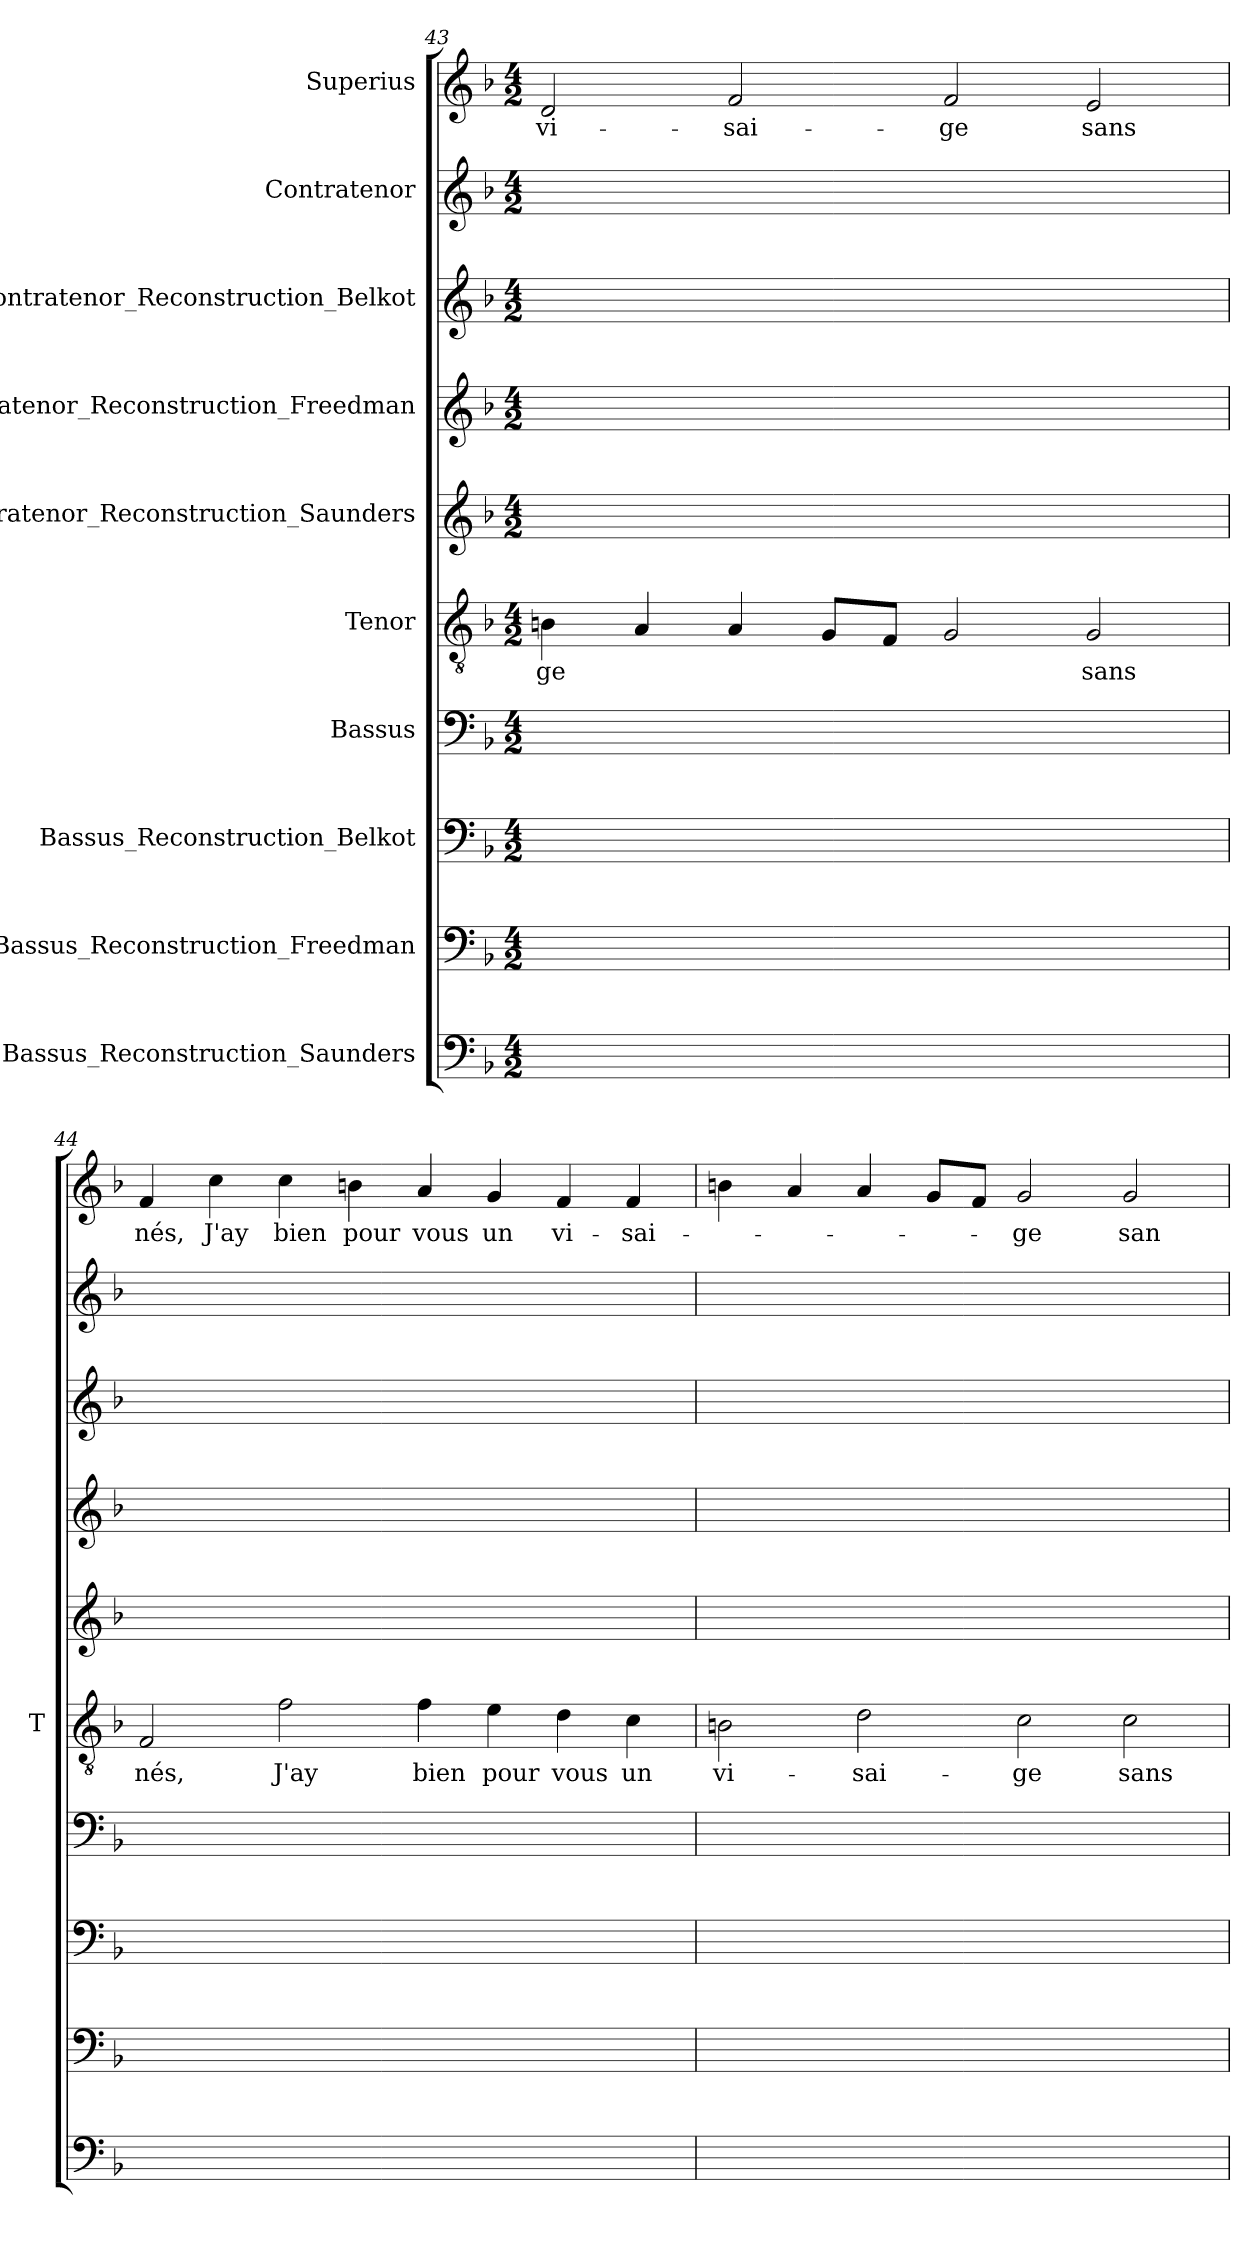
**kern	**kern	**kern	**kern	**kern	**text	**kern	**kern	**kern	**kern	**kern	**text
*part10	*part9	*part8	*part7	*part6	*part6	*part5	*part4	*part3	*part2	*part1	*part1
*staff10	*staff9	*staff8	*staff7	*staff6	*staff6	*staff5	*staff4	*staff3	*staff2	*staff1	*staff1
*I"Bassus_Reconstruction_Saunders	*I"Bassus_Reconstruction_Freedman	*I"Bassus_Reconstruction_Belkot	*I"Bassus	*I"Tenor	*	*I"Contratenor_Reconstruction_Saunders	*I"Contratenor_Reconstruction_Freedman	*I"Contratenor_Reconstruction_Belkot	*I"Contratenor	*I"Superius	*
*	*	*	*	*I'T	*	*	*	*	*	*	*
*clefF4	*clefF4	*clefF4	*clefF4	*clefGv2	*	*clefG2	*clefG2	*clefG2	*clefG2	*clefG2	*
*k[b-]	*k[b-]	*k[b-]	*k[b-]	*k[b-]	*	*k[b-]	*k[b-]	*k[b-]	*k[b-]	*k[b-]	*
*M4/2	*M4/2	*M4/2	*M4/2	*M4/2	*	*M4/2	*M4/2	*M4/2	*M4/2	*M4/2	*
=43	=43	=43	=43	=43	=43	=43	=43	=43	=43	=43	=43
0ryy	0ryy	0ryy	0ryy	4Bn	-ge	0ryy	0ryy	0ryy	0ryy	2d	vi-
.	.	.	.	4A	.	.	.	.	.	.	.
.	.	.	.	4A	.	.	.	.	.	2f	sai-
.	.	.	.	8GL	.	.	.	.	.	.	.
.	.	.	.	8FJ	.	.	.	.	.	.	.
.	.	.	.	2G	.	.	.	.	.	2f	-ge
.	.	.	.	2G	-sans	.	.	.	.	2e	-sans
=44	=44	=44	=44	=44	=44	=44	=44	=44	=44	=44	=44
0ryy	0ryy	0ryy	0ryy	2F	-nés,	0ryy	0ryy	0ryy	0ryy	4f	-nés,
.	.	.	.	.	.	.	.	.	.	4cc	-J'ay
.	.	.	.	2f	-J'ay	.	.	.	.	4cc	-bien
.	.	.	.	.	.	.	.	.	.	4bn	-pour
.	.	.	.	4f	-bien	.	.	.	.	4a	-vous
.	.	.	.	4e	-pour	.	.	.	.	4g	-un
.	.	.	.	4d	-vous	.	.	.	.	4f	vi-
.	.	.	.	4c	-un	.	.	.	.	4f	sai-
=45	=45	=45	=45	=45	=45	=45	=45	=45	=45	=45	=45
0ryy	0ryy	0ryy	0ryy	2Bn	vi-	0ryy	0ryy	0ryy	0ryy	4bn	.
.	.	.	.	.	.	.	.	.	.	4a	.
.	.	.	.	2d	sai-	.	.	.	.	4a	.
.	.	.	.	.	.	.	.	.	.	8gL	.
.	.	.	.	.	.	.	.	.	.	8fJ	.
.	.	.	.	2c	-ge	.	.	.	.	2g	-ge
.	.	.	.	2c	-sans	.	.	.	.	2g	-san
=	=	=	=	=	=	=	=	=	=	=	=
*-	*-	*-	*-	*-	*-	*-	*-	*-	*-	*-	*-
